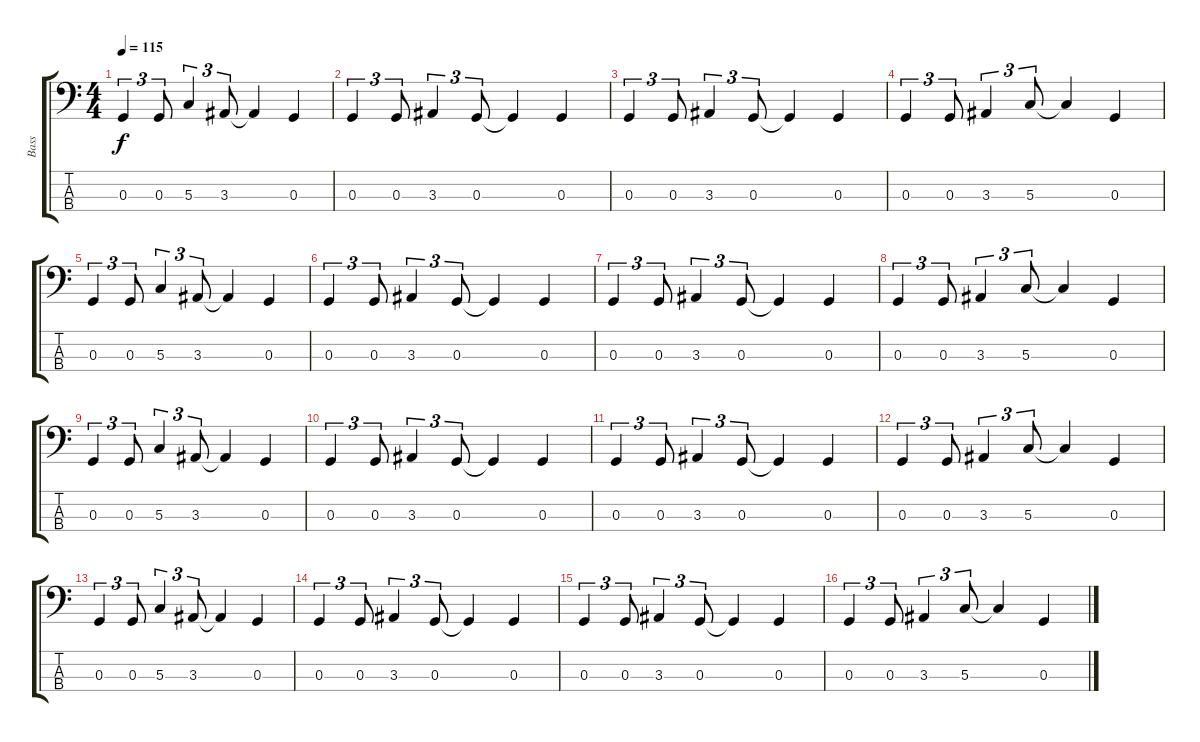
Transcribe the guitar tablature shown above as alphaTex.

\track ("Bass" "Bass") {instrument electricbasspick}
\staff {score tabs}
\tuning (F2 C2 G1 D1) {hide}
\ts (4 4)
\tempo 115
\clef f4
\ks c
0.3.4{tu (3 2) dy f} 0.3.8{tu (3 2)} 5.3.4{tu (3 2)} 3.3.8{tu (3 2)} 3.3{t}.4 0.3.4 |
0.3.4{tu (3 2)} 0.3.8{tu (3 2)} 3.3.4{tu (3 2)} 0.3.8{tu (3 2)} 0.3{t}.4 0.3.4 |
0.3.4{tu (3 2)} 0.3.8{tu (3 2)} 3.3.4{tu (3 2)} 0.3.8{tu (3 2)} 0.3{t}.4 0.3.4 |
0.3.4{tu (3 2) volume 11} 0.3.8{tu (3 2)} 3.3.4{tu (3 2)} 5.3.8{tu (3 2)} 5.3{t}.4 0.3.4 |
0.3.4{tu (3 2)} 0.3.8{tu (3 2)} 5.3.4{tu (3 2)} 3.3.8{tu (3 2)} 3.3{t}.4 0.3.4 |
0.3.4{tu (3 2)} 0.3.8{tu (3 2)} 3.3.4{tu (3 2)} 0.3.8{tu (3 2)} 0.3{t}.4 0.3.4 |
0.3.4{tu (3 2) volume 8} 0.3.8{tu (3 2)} 3.3.4{tu (3 2)} 0.3.8{tu (3 2)} 0.3{t}.4 0.3.4 |
0.3.4{tu (3 2)} 0.3.8{tu (3 2)} 3.3.4{tu (3 2)} 5.3.8{tu (3 2)} 5.3{t}.4 0.3.4 |
0.3.4{tu (3 2)} 0.3.8{tu (3 2)} 5.3.4{tu (3 2)} 3.3.8{tu (3 2)} 3.3{t}.4 0.3.4 |
0.3.4{tu (3 2) volume 5} 0.3.8{tu (3 2)} 3.3.4{tu (3 2)} 0.3.8{tu (3 2)} 0.3{t}.4 0.3.4 |
0.3.4{tu (3 2)} 0.3.8{tu (3 2)} 3.3.4{tu (3 2)} 0.3.8{tu (3 2)} 0.3{t}.4 0.3.4 |
0.3.4{tu (3 2)} 0.3.8{tu (3 2)} 3.3.4{tu (3 2)} 5.3.8{tu (3 2)} 5.3{t}.4 0.3.4 |
0.3.4{tu (3 2) volume 3} 0.3.8{tu (3 2)} 5.3.4{tu (3 2)} 3.3.8{tu (3 2)} 3.3{t}.4 0.3.4 |
0.3.4{tu (3 2)} 0.3.8{tu (3 2)} 3.3.4{tu (3 2)} 0.3.8{tu (3 2)} 0.3{t}.4 0.3.4 |
0.3.4{tu (3 2)} 0.3.8{tu (3 2)} 3.3.4{tu (3 2)} 0.3.8{tu (3 2)} 0.3{t}.4 0.3.4 |
0.3.4{tu (3 2)} 0.3.8{tu (3 2)} 3.3.4{tu (3 2)} 5.3.8{tu (3 2)} 5.3{t}.4 0.3.4
